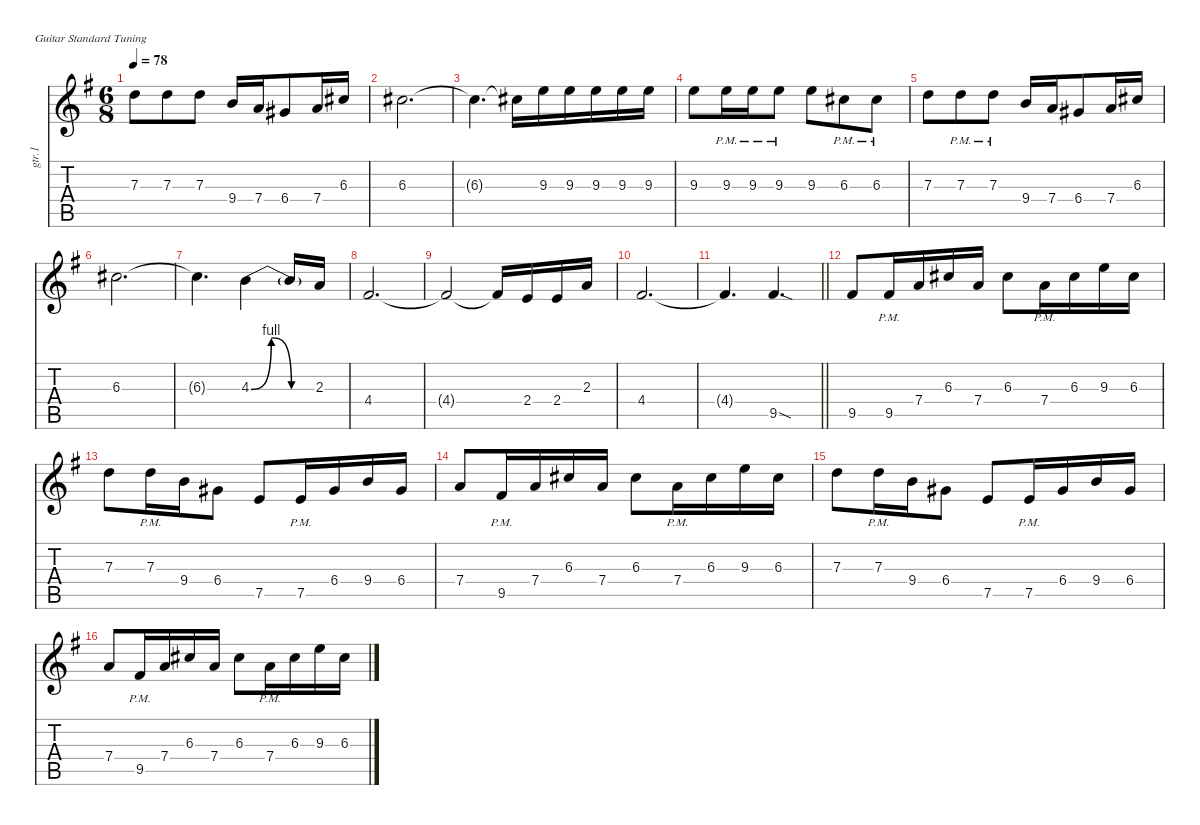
\defaultSystemsLayout 4
\hideDynamics
\bracketExtendMode nobrackets
\otherSystemsTrackNameOrientation horizontal
\track ("Guitar 1" "gtr.1") {defaultSystemsLayout 8 mute instrument distortionguitar}
\staff {score tabs}
\tuning (E4 B3 G3 D3 A2 E2)
\ts (6 8)
\tempo 78
\clef g2
\ks eminor
7.3{acc forcenatural}.8{dy f beam Down} 7.3{acc forcenatural}.8{beam Down} 7.3{acc forcenatural}.8{beam Down} 9.4{acc forcenatural}.16{beam Up} 7.4{acc forcenatural}.16{beam Up} 6.4{acc #}.8{beam Up} 7.4{acc forcenatural}.16{beam Up} 6.3{acc #}.16{beam Up} |
6.3{acc #}.2{d beam Down} |
6.3{t acc #}.4{d beam Down} 6.3{t acc #}.16{beam Down} 9.3{acc forcenatural}.16{beam Down} 9.3{acc forcenatural}.16{beam Down} 9.3{acc forcenatural}.16{beam Down} 9.3{acc forcenatural}.16{beam Down} 9.3{acc forcenatural}.16{beam Down} |
9.3{acc forcenatural}.8{beam Down} 9.3{pm acc forcenatural}.16{beam Down} 9.3{pm acc forcenatural}.16{beam Down} 9.3{pm acc forcenatural}.8{beam Down} 9.3{acc forcenatural}.8{beam Down} 6.3{pm acc #}.8{beam Down} 6.3{pm acc #}.8{beam Down} |
7.3{acc forcenatural}.8{beam Down} 7.3{pm acc forcenatural}.8{beam Down} 7.3{pm acc forcenatural}.8{beam Down} 9.4{acc forcenatural}.16{beam Up} 7.4{acc forcenatural}.16{beam Up} 6.4{acc #}.8{beam Up} 7.4{acc forcenatural}.16{beam Up} 6.3{acc #}.16{beam Up} |
6.3{acc #}.2{d beam Down} |
6.3{t acc #}.4{d beam Down} 4.3{be (bendrelease 3.5999999999999996 0 11.4 4 37.8 4 53.4 0) acc forcenatural}.4{beam Down} 4.3{be (hold 0 0 60 0) t acc forcenatural}.16{beam Up} 2.3{acc forcenatural}.16{beam Up} |
4.4{acc #}.2{d beam Up} |
4.4{t acc #}.2{beam Up} 4.4{t acc #}.16{beam Up} 2.4{acc forcenatural}.16{beam Up} 2.4{acc forcenatural}.16{beam Up} 2.3{acc forcenatural}.16{beam Up} |
4.4{acc #}.2{d beam Up} |
\barLineRight lightlight
4.4{t acc #}.4{d beam Up} 9.5{sod acc #}.4{d beam Up} |
9.5{acc #}.8{beam Up} 9.5{pm acc #}.16{beam Up} 7.4{acc forcenatural}.16{beam Up} 6.3{acc #}.16{beam Up} 7.4{acc forcenatural}.16{beam Up} 6.3{acc #}.8{beam Down} 7.4{pm acc forcenatural}.16{beam Down} 6.3{acc #}.16{beam Down} 9.3{acc forcenatural}.16{beam Down} 6.3{acc #}.16{beam Down} |
7.3{acc forcenatural}.8{beam Down} 7.3{pm acc forcenatural}.16{beam Down} 9.4{acc forcenatural}.16{beam Down} 6.4{acc #}.8{beam Down} 7.5{acc forcenatural}.8{beam Up} 7.5{pm acc forcenatural}.16{beam Up} 6.4{acc #}.16{beam Up} 9.4{acc forcenatural}.16{beam Up} 6.4{acc #}.16{beam Up} |
7.4{acc forcenatural}.8{beam Up} 9.5{pm acc #}.16{beam Up} 7.4{acc forcenatural}.16{beam Up} 6.3{acc #}.16{beam Up} 7.4{acc forcenatural}.16{beam Up} 6.3{acc #}.8{beam Down} 7.4{pm acc forcenatural}.16{beam Down} 6.3{acc #}.16{beam Down} 9.3{acc forcenatural}.16{beam Down} 6.3{acc #}.16{beam Down} |
7.3{acc forcenatural}.8{beam Down} 7.3{pm acc forcenatural}.16{beam Down} 9.4{acc forcenatural}.16{beam Down} 6.4{acc #}.8{beam Down} 7.5{acc forcenatural}.8{beam Up} 7.5{pm acc forcenatural}.16{beam Up} 6.4{acc #}.16{beam Up} 9.4{acc forcenatural}.16{beam Up} 6.4{acc #}.16{beam Up} |
7.4{acc forcenatural}.8{beam Up} 9.5{pm acc #}.16{beam Up} 7.4{acc forcenatural}.16{beam Up} 6.3{acc #}.16{beam Up} 7.4{acc forcenatural}.16{beam Up} 6.3{acc #}.8{beam Down} 7.4{pm acc forcenatural}.16{beam Down} 6.3{acc #}.16{beam Down} 9.3{acc forcenatural}.16{beam Down} 6.3{acc #}.16{beam Down}
